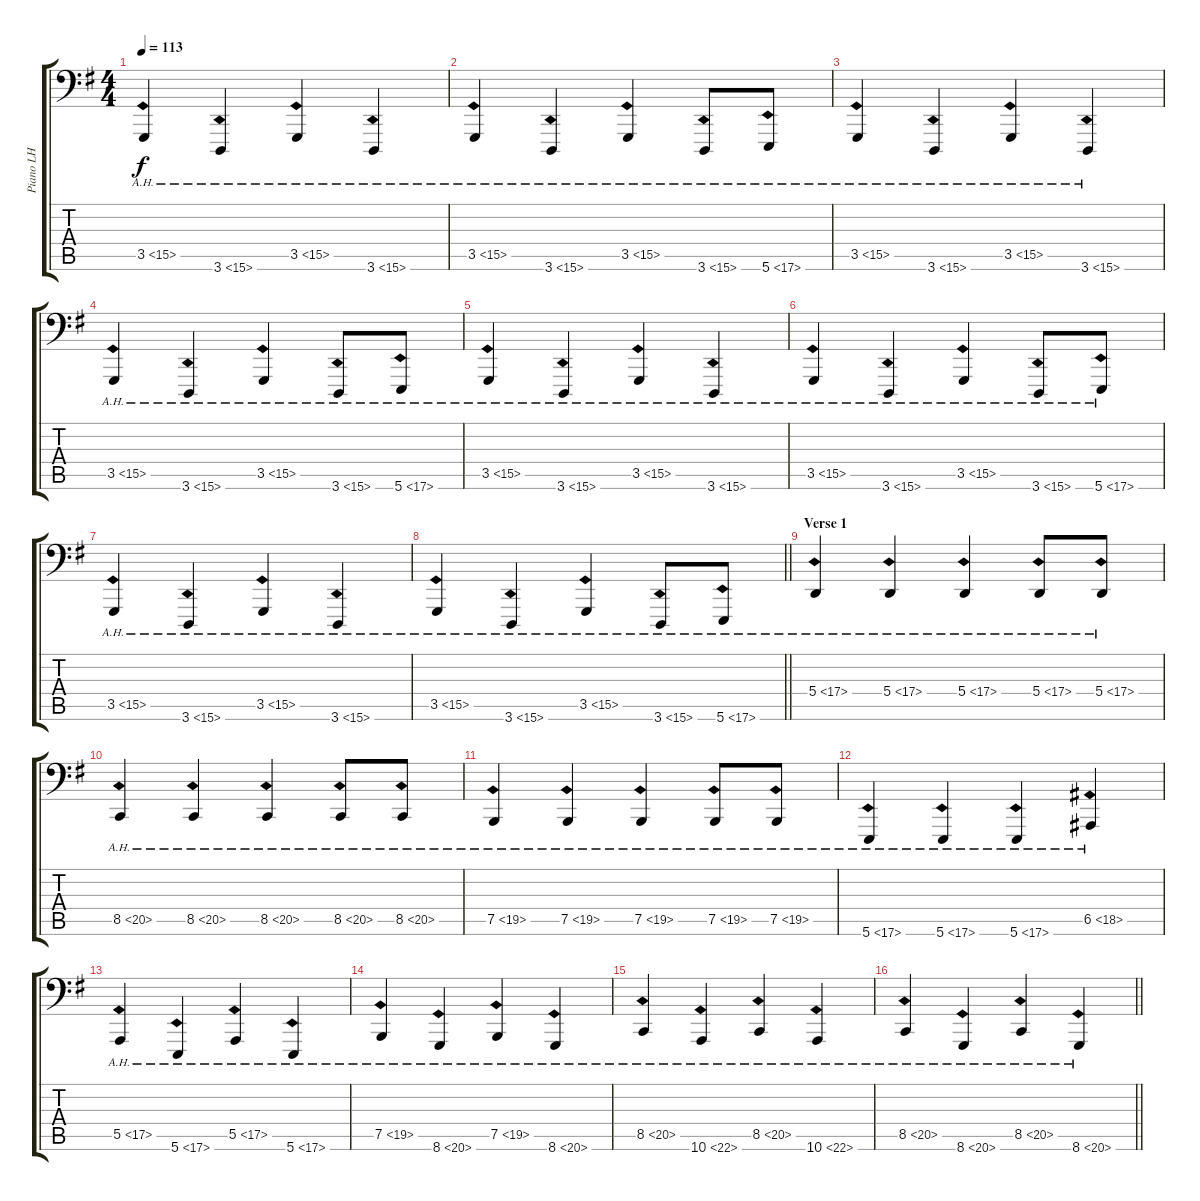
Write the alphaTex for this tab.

\track ("Piano LH" "Piano LH") {instrument acousticgrandpiano}
\staff {score tabs}
\tuning (C3 G2 D2 A1 E1 B0) {hide}
\ts (4 4)
\tempo 113
\clef f4
\ks g
3.5{ah 12}.4{dy f instrument acousticgrandpiano} 3.6{ah 12}.4 3.5{ah 12}.4 3.6{ah 12}.4 |
3.5{ah 12}.4 3.6{ah 12}.4 3.5{ah 12}.4 3.6{ah 12}.8 5.6{ah 12}.8 |
3.5{ah 12}.4 3.6{ah 12}.4 3.5{ah 12}.4 3.6{ah 12}.4 |
3.5{ah 12}.4 3.6{ah 12}.4 3.5{ah 12}.4 3.6{ah 12}.8 5.6{ah 12}.8 |
3.5{ah 12}.4 3.6{ah 12}.4 3.5{ah 12}.4 3.6{ah 12}.4 |
3.5{ah 12}.4 3.6{ah 12}.4 3.5{ah 12}.4 3.6{ah 12}.8 5.6{ah 12}.8 |
3.5{ah 12}.4 3.6{ah 12}.4 3.5{ah 12}.4 3.6{ah 12}.4 |
\barLineRight lightlight
3.5{ah 12}.4 3.6{ah 12}.4 3.5{ah 12}.4 3.6{ah 12}.8 5.6{ah 12}.8 |
\section ("" "Verse 1")
5.4{ah 12}.4 5.4{ah 12}.4 5.4{ah 12}.4 5.4{ah 12}.8 5.4{ah 12}.8 |
8.5{ah 12}.4 8.5{ah 12}.4 8.5{ah 12}.4 8.5{ah 12}.8 8.5{ah 12}.8 |
7.5{ah 12}.4 7.5{ah 12}.4 7.5{ah 12}.4 7.5{ah 12}.8 7.5{ah 12}.8 |
5.6{ah 12}.4 5.6{ah 12}.4 5.6{ah 12}.4 6.5{ah 12}.4 |
5.5{ah 12}.4 5.6{ah 12}.4 5.5{ah 12}.4 5.6{ah 12}.4 |
7.5{ah 12}.4 8.6{ah 12}.4 7.5{ah 12}.4 8.6{ah 12}.4 |
8.5{ah 12}.4 10.6{ah 12}.4 8.5{ah 12}.4 10.6{ah 12}.4 |
\barLineRight lightlight
8.5{ah 12}.4 8.6{ah 12}.4 8.5{ah 12}.4 8.6{ah 12}.4
